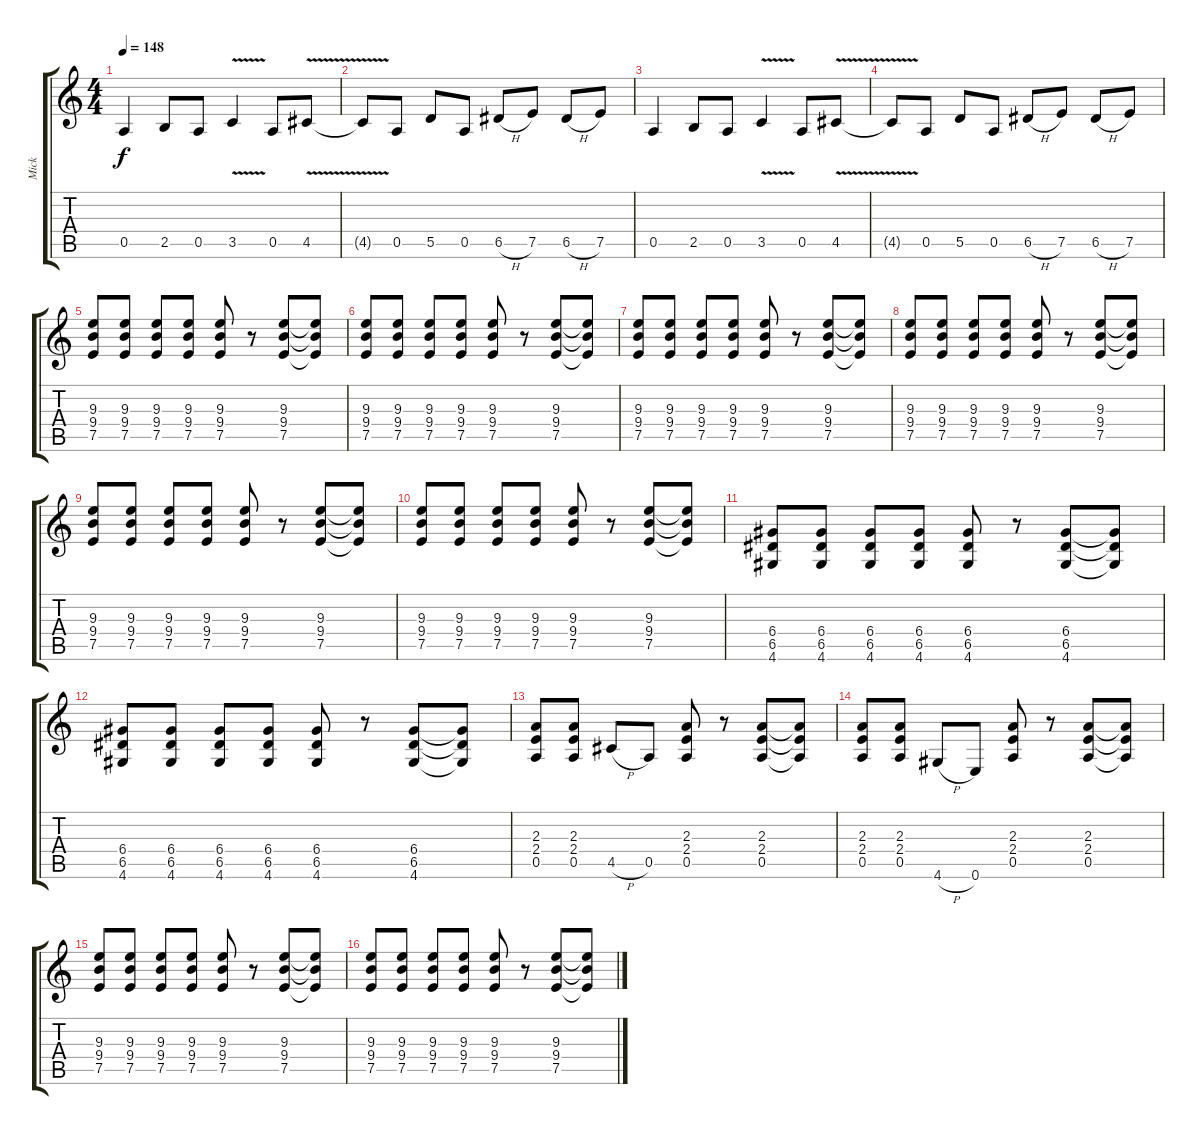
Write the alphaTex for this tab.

\track ("Mick" "Mick") {instrument distortionguitar}
\staff {score tabs}
\tuning (E4 B3 G3 D3 A2 E2) {hide}
\ts (4 4)
\tempo 148
\clef g2
\ks c
0.5.4{dy f} 2.5.8 0.5.8 3.5{v}.4 0.5.8 4.5{v}.8 |
4.5{t}.8 0.5.8 5.5.8 0.5.8 6.5{h}.8 7.5.8 6.5{h}.8 7.5.8 |
0.5.4 2.5.8 0.5.8 3.5{v}.4 0.5.8 4.5{v}.8 |
4.5{t}.8 0.5.8 5.5.8 0.5.8 6.5{h}.8 7.5.8 6.5{h}.8 7.5.8 |
(9.3 9.4 7.5).8 (9.3 9.4 7.5).8 (9.3 9.4 7.5).8 (9.3 9.4 7.5).8 (9.3 9.4 7.5).8 r.8 (9.3 9.4 7.5).8 (9.3{t} 9.4{t} 7.5{t}).8 |
(9.3 9.4 7.5).8 (9.3 9.4 7.5).8 (9.3 9.4 7.5).8 (9.3 9.4 7.5).8 (9.3 9.4 7.5).8 r.8 (9.3 9.4 7.5).8 (9.3{t} 9.4{t} 7.5{t}).8 |
(9.3 9.4 7.5).8 (9.3 9.4 7.5).8 (9.3 9.4 7.5).8 (9.3 9.4 7.5).8 (9.3 9.4 7.5).8 r.8 (9.3 9.4 7.5).8 (9.3{t} 9.4{t} 7.5{t}).8 |
(9.3 9.4 7.5).8 (9.3 9.4 7.5).8 (9.3 9.4 7.5).8 (9.3 9.4 7.5).8 (9.3 9.4 7.5).8 r.8 (9.3 9.4 7.5).8 (9.3{t} 9.4{t} 7.5{t}).8 |
(9.3 9.4 7.5).8 (9.3 9.4 7.5).8 (9.3 9.4 7.5).8 (9.3 9.4 7.5).8 (9.3 9.4 7.5).8 r.8 (9.3 9.4 7.5).8 (9.3{t} 9.4{t} 7.5{t}).8 |
(9.3 9.4 7.5).8 (9.3 9.4 7.5).8 (9.3 9.4 7.5).8 (9.3 9.4 7.5).8 (9.3 9.4 7.5).8 r.8 (9.3 9.4 7.5).8 (9.3{t} 9.4{t} 7.5{t}).8 |
(6.4 6.5 4.6).8 (6.4 6.5 4.6).8 (6.4 6.5 4.6).8 (6.4 6.5 4.6).8 (6.4 6.5 4.6).8 r.8 (6.4 6.5 4.6).8 (6.4{t} 6.5{t} 4.6{t}).8 |
(6.4 6.5 4.6).8 (6.4 6.5 4.6).8 (6.4 6.5 4.6).8 (6.4 6.5 4.6).8 (6.4 6.5 4.6).8 r.8 (6.4 6.5 4.6).8 (6.4{t} 6.5{t} 4.6{t}).8 |
(2.3 2.4 0.5).8 (2.3 2.4 0.5).8 4.5{h}.8 0.5.8 (2.3 2.4 0.5).8 r.8 (2.3 2.4 0.5).8 (2.3{t} 2.4{t} 0.5{t}).8 |
(2.3 2.4 0.5).8 (2.3 2.4 0.5).8 4.6{h}.8 0.6.8 (2.3 2.4 0.5).8 r.8 (2.3 2.4 0.5).8 (2.3{t} 2.4{t} 0.5{t}).8 |
(9.3 9.4 7.5).8 (9.3 9.4 7.5).8 (9.3 9.4 7.5).8 (9.3 9.4 7.5).8 (9.3 9.4 7.5).8 r.8 (9.3 9.4 7.5).8 (9.3{t} 9.4{t} 7.5{t}).8 |
(9.3 9.4 7.5).8 (9.3 9.4 7.5).8 (9.3 9.4 7.5).8 (9.3 9.4 7.5).8 (9.3 9.4 7.5).8 r.8 (9.3 9.4 7.5).8 (9.3{t} 9.4{t} 7.5{t}).8
